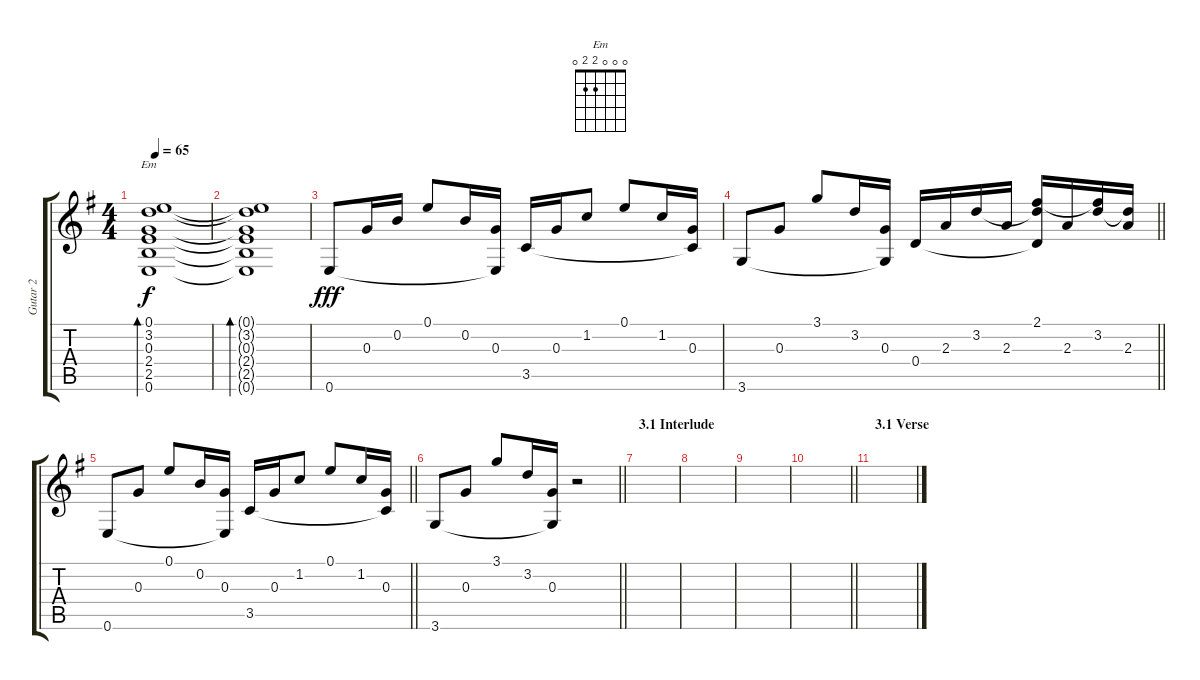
\track ("Gutar 2" "Gutar 2") {instrument acousticguitarsteel}
\staff {score tabs}
\tuning (E4 B3 G3 D3 A2 E2) {hide}
\chord ("Em" 0 0 0 2 2 0)
\ts (4 4)
\tempo 65
\clef g2
\ks eminor
(0.1 3.2{t} 0.3{t} 2.4{t} 2.5{t} 0.6{t}).1{bd 120 ch "Em" dy f} |
(0.1{t} 3.2{t} 0.3{t} 2.4{t} 2.5{t} 0.6{t}).1{bd 120} |
0.6.8{dy fff} 0.3.16 0.2.16 0.1.8 0.2.16 (0.3 0.6{t}).16 3.5.16 0.3.16 1.2.8 0.1.8 1.2.16 (0.3 3.5{t}).16 |
\barLineRight lightlight
3.6.8 0.3.8 3.1.8 3.2.16 (0.3 3.6{t}).16 0.4.16 2.3.16 3.2.16 2.3.16 (2.1 3.2{t} 0.4{t}).16 2.3.16 (2.1{t} 3.2).16 (3.2{t} 2.3).16 |
\barLineRight lightlight
0.6.8 0.3.8 0.1.8 0.2.16 (0.3 0.6{t}).16 3.5.16 0.3.16 1.2.8 0.1.8 1.2.16 (0.3 3.5{t}).16 |
\barLineRight lightlight
3.6.8 0.3.8 3.1.8 3.2.16 (0.3 3.6{t}).16 r.2 |
\section ("" "3.1 Interlude ")
|
|
|
\barLineRight lightlight
|
\section ("" "3.1 Verse")
